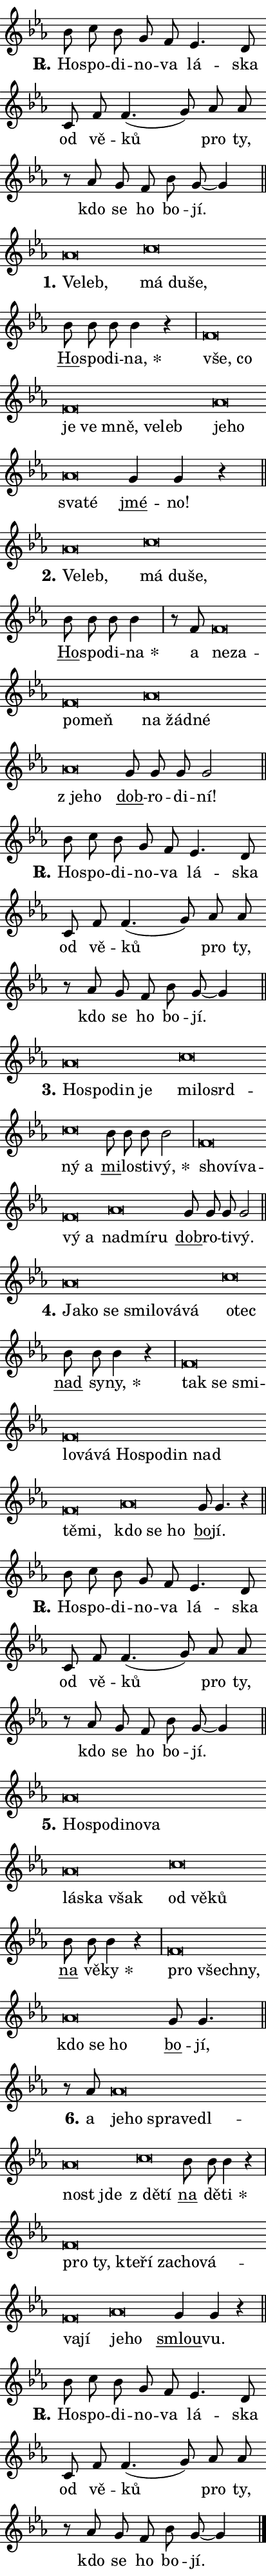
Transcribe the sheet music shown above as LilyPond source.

\version "2.24.0"
\header { tagline = "" }
\paper {
  indent = 0\cm
  top-margin = 0\cm
  right-margin = 0\cm
  bottom-margin = 0\cm
  left-margin = 0\cm
  paper-width = 7\cm
  page-breaking = #ly:one-page-breaking
  system-system-spacing.basic-distance = #11
  score-system-spacing.basic-distance = #11
  ragged-last = ##f
}


%% Author: Thomas Morley
%% https://lists.gnu.org/archive/html/lilypond-user/2020-05/msg00002.html
#(define (line-position grob)
"Returns position of @var[grob} in current system:
   @code{'start}, if at first time-step
   @code{'end}, if at last time-step
   @code{'middle} otherwise
"
  (let* ((col (ly:item-get-column grob))
         (ln (ly:grob-object col 'left-neighbor))
         (rn (ly:grob-object col 'right-neighbor))
         (col-to-check-left (if (ly:grob? ln) ln col))
         (col-to-check-right (if (ly:grob? rn) rn col))
         (break-dir-left
           (and
             (ly:grob-property col-to-check-left 'non-musical #f)
             (ly:item-break-dir col-to-check-left)))
         (break-dir-right
           (and
             (ly:grob-property col-to-check-right 'non-musical #f)
             (ly:item-break-dir col-to-check-right))))
        (cond ((eqv? 1 break-dir-left) 'start)
              ((eqv? -1 break-dir-right) 'end)
              (else 'middle))))

#(define (tranparent-at-line-position vctor)
  (lambda (grob)
  "Relying on @code{line-position} select the relevant enry from @var{vctor}.
Used to determine transparency,"
    (case (line-position grob)
      ((end) (not (vector-ref vctor 0)))
      ((middle) (not (vector-ref vctor 1)))
      ((start) (not (vector-ref vctor 2))))))

noteHeadBreakVisibility =
#(define-music-function (break-visibility)(vector?)
"Makes @code{NoteHead}s transparent relying on @var{break-visibility}"
#{
  \override NoteHead.transparent =
    #(tranparent-at-line-position break-visibility)
#})

#(define delete-ledgers-for-transparent-note-heads
  (lambda (grob)
    "Reads whether a @code{NoteHead} is transparent.
If so this @code{NoteHead} is removed from @code{'note-heads} from
@var{grob}, which is supposed to be @code{LedgerLineSpanner}.
As a result ledgers are not printed for this @code{NoteHead}"
    (let* ((nhds-array (ly:grob-object grob 'note-heads))
           (nhds-list
             (if (ly:grob-array? nhds-array)
                 (ly:grob-array->list nhds-array)
                 '()))
           ;; Relies on the transparent-property being done before
           ;; Staff.LedgerLineSpanner.after-line-breaking is executed.
           ;; This is fragile ...
           (to-keep
             (remove
               (lambda (nhd)
                 (ly:grob-property nhd 'transparent #f))
               nhds-list)))
      ;; TODO find a better method to iterate over grob-arrays, similiar
      ;; to filter/remove etc for lists
      ;; For now rebuilt from scratch
      (set! (ly:grob-object grob 'note-heads)  '())
      (for-each
        (lambda (nhd)
          (ly:pointer-group-interface::add-grob grob 'note-heads nhd))
        to-keep))))

hideNotes = {
  \noteHeadBreakVisibility #begin-of-line-visible
}
unHideNotes = {
  \noteHeadBreakVisibility #all-visible
}

% work-around for resetting accidentals
% https://lilypond.org/doc/v2.23/Documentation/notation/displaying-rhythms#unmetered-music
cadenzaMeasure = {
  \cadenzaOff
  \partial 1024 s1024
  \cadenzaOn
}

#(define-markup-command (accent layout props text) (markup?)
  "Underline accented syllable"
  (interpret-markup layout props
    #{\markup \override #'(offset . 4.3) \underline { #text }#}))

responsum = \markup \concat {
  "R" \hspace #-1.05 \path #0.1 #'((moveto 0 0.07) (lineto 0.9 0.8)) \hspace #0.05 "."
}

\layout {
    \context {
        \Staff
        \remove "Time_signature_engraver"
        \override LedgerLineSpanner.after-line-breaking = #delete-ledgers-for-transparent-note-heads
    }
    \context {
        \Voice {
            \override NoteHead.output-attributes = #'((class . "notehead"))
            \override Hairpin.height = #0.55
        }
    }
    \context {
        \Lyrics {
            \override StanzaNumber.output-attributes = #'((class . "stanzanumber"))
            \override LyricSpace.minimum-distance = #0.9
            \override LyricText.font-name = #"TeX Gyre Schola"
            \override LyricText.font-size = 1
            \override StanzaNumber.font-name = #"TeX Gyre Schola Bold"
            \override StanzaNumber.font-size = 1
        }
    }
}

% magnetic-lyrics.ily
%
%   written by
%     Jean Abou Samra <jean@abou-samra.fr>
%     Werner Lemberg <wl@gnu.org>
%
%   adapted by
%     Jiri Hon <jiri.hon@gmail.com>
%
% Version 2022-Apr-15

% https://www.mail-archive.com/lilypond-user@gnu.org/msg149350.html

#(define (Left_hyphen_pointer_engraver context)
   "Collect syllable-hyphen-syllable occurrences in lyrics and store
them in properties.  This engraver only looks to the left.  For
example, if the lyrics input is @code{foo -- bar}, it does the
following.

@itemize @bullet
@item
Set the @code{text} property of the @code{LyricHyphen} grob between
@q{foo} and @q{bar} to @code{foo}.

@item
Set the @code{left-hyphen} property of the @code{LyricText} grob with
text @q{foo} to the @code{LyricHyphen} grob between @q{foo} and
@q{bar}.
@end itemize

Use this auxiliary engraver in combination with the
@code{lyric-@/text::@/apply-@/magnetic-@/offset!} hook."
   (let ((hyphen #f)
         (text #f))
     (make-engraver
      (acknowledgers
       ((lyric-syllable-interface engraver grob source-engraver)
        (set! text grob)))
      (end-acknowledgers
       ((lyric-hyphen-interface engraver grob source-engraver)
        ;(when (not (grob::has-interface grob 'lyric-space-interface))
          (set! hyphen grob)));)
      ((stop-translation-timestep engraver)
       (when (and text hyphen)
         (ly:grob-set-object! text 'left-hyphen hyphen))
       (set! text #f)
       (set! hyphen #f)))))

#(define (lyric-text::apply-magnetic-offset! grob)
   "If the space between two syllables is less than the value in
property @code{LyricText@/.details@/.squash-threshold}, move the right
syllable to the left so that it gets concatenated with the left
syllable.

Use this function as a hook for
@code{LyricText@/.after-@/line-@/breaking} if the
@code{Left_@/hyphen_@/pointer_@/engraver} is active."
   (let ((hyphen (ly:grob-object grob 'left-hyphen #f)))
     (when hyphen
       (let ((left-text (ly:spanner-bound hyphen LEFT)))
         (when (grob::has-interface left-text 'lyric-syllable-interface)
           (let* ((common (ly:grob-common-refpoint grob left-text X))
                  (this-x-ext (ly:grob-extent grob common X))
                  (left-x-ext
                   (begin
                     ;; Trigger magnetism for left-text.
                     (ly:grob-property left-text 'after-line-breaking)
                     (ly:grob-extent left-text common X)))
                  ;; `delta` is the gap width between two syllables.
                  (delta (- (interval-start this-x-ext)
                            (interval-end left-x-ext)))
                  (details (ly:grob-property grob 'details))
                  (threshold (assoc-get 'squash-threshold details 0.2)))
             (when (< delta threshold)
               (let* (;; We have to manipulate the input text so that
                      ;; ligatures crossing syllable boundaries are not
                      ;; disabled.  For languages based on the Latin
                      ;; script this is essentially a beautification.
                      ;; However, for non-Western scripts it can be a
                      ;; necessity.
                      (lt (ly:grob-property left-text 'text))
                      (rt (ly:grob-property grob 'text))
                      (is-space (grob::has-interface hyphen 'lyric-space-interface))
                      (space (if is-space " " ""))
                      (space-markup (grob-interpret-markup grob " "))
                      (space-size (interval-length (ly:stencil-extent space-markup X)))
                      (extra-delta (if is-space space-size 0))
                      ;; Append new syllable.
                      (ltrt-space (if (and (string? lt) (string? rt))
                                (string-append lt space rt)
                                (make-concat-markup (list lt space rt))))
                      ;; Right-align `ltrt` to the right side.
                      (ltrt-space-markup (grob-interpret-markup
                               grob
                               (make-translate-markup
                                (cons (interval-length this-x-ext) 0)
                                (make-right-align-markup ltrt-space)))))
                 (begin
                   ;; Don't print `left-text`.
                   (ly:grob-set-property! left-text 'stencil #f)
                   ;; Set text and stencil (which holds all collected
                   ;; syllables so far) and shift it to the left.
                   (ly:grob-set-property! grob 'text ltrt-space)
                   (ly:grob-set-property! grob 'stencil ltrt-space-markup)
                   (ly:grob-translate-axis! grob (- (- delta extra-delta)) X))))))))))


#(define (lyric-hyphen::displace-bounds-first grob)
   ;; Make very sure this callback isn't triggered too early.
   (let ((left (ly:spanner-bound grob LEFT))
         (right (ly:spanner-bound grob RIGHT)))
     (ly:grob-property left 'after-line-breaking)
     (ly:grob-property right 'after-line-breaking)
     (ly:lyric-hyphen::print grob)))

squashThreshold = #0.4

\layout {
  \context {
    \Lyrics
    \consists #Left_hyphen_pointer_engraver
    \override LyricText.after-line-breaking =
      #lyric-text::apply-magnetic-offset!
    \override LyricHyphen.stencil = #lyric-hyphen::displace-bounds-first
    \override LyricText.details.squash-threshold = \squashThreshold
    \override LyricHyphen.minimum-distance = 0
    \override LyricHyphen.minimum-length = \squashThreshold
  }
}

squash = \override LyricText.details.squash-threshold = 9999
unSquash = \override LyricText.details.squash-threshold = \squashThreshold

left = \override LyricText.self-alignment-X = #LEFT
unLeft = \revert LyricText.self-alignment-X

starOffset = #(lambda (grob) 
                (let ((x_offset (ly:self-alignment-interface::aligned-on-x-parent grob)))
                  (if (= x_offset 0) 0 (+ x_offset 1.2))))

star = #(define-music-function (syllable)(string?)
"Append star separator at the end of a syllable"
#{
  \once \override LyricText.X-offset = #starOffset
  \lyricmode { \markup {
    #syllable
    \override #'((font-name . "TeX Gyre Schola Bold")) \hspace #0.2 \lower #0.65 \larger "*"
  } }
#})

starAccent = #(define-music-function (syllable)(string?)
"Append star separator at the end of a syllable and make accent"
#{
  \once \override LyricText.X-offset = #starOffset
  \lyricmode { \markup {
    \accent #syllable
    \override #'((font-name . "TeX Gyre Schola Bold")) \hspace #0.2 \lower #0.65 \larger "*"
  } }
#})

breath = #(define-music-function (syllable)(string?)
"Append breathing indicator at the end of a syllable"
#{
  \lyricmode { \markup { #syllable "+" } }
#})

optionalBreath = #(define-music-function (syllable)(string?)
"Append optional breathing indicator at the end of a syllable"
#{
  \lyricmode { \markup { #syllable "(+)" } }
#})


\score {
    <<
        \new Voice = "melody" { \cadenzaOn \key es \major \relative { bes'8 c bes g f es4. d8 \bar "" c f f4.( g8)] \bar "" as as \bar "" r as g f bes g~ g4 \cadenzaMeasure \bar "||" \break } }
        \new Lyrics \lyricsto "melody" { \lyricmode { \set stanza = \responsum
Ho -- spo -- di -- no -- va lá -- ska od vě -- ků pro ty, kdo se ho bo -- jí. } }
    >>
    \layout {}
}

\score {
    <<
        \new Voice = "melody" { \cadenzaOn \key es \major \relative { as'\breve*1/16 \hideNotes \breve*1/16 \bar "" \unHideNotes c\breve*1/16 \hideNotes \breve*1/16 \breve*1/16 \bar "" \unHideNotes \bar "" bes8 bes bes bes4 r \cadenzaMeasure \bar "|" f\breve*1/16 \hideNotes \breve*1/16 \bar "" \breve*1/16 \bar "" \breve*1/16 \bar "" \breve*1/16 \bar "" \breve*1/16 \breve*1/16 \bar "" \unHideNotes as\breve*1/16 \hideNotes \breve*1/16 \bar "" \breve*1/16 \breve*1/16 \bar "" \unHideNotes \bar "" g4 g r \cadenzaMeasure \bar "||" \break } }
        \new Lyrics \lyricsto "melody" { \lyricmode { \set stanza = "1."
\left Ve -- \squash leb, \left \unLeft \unSquash má \squash du -- še, \unLeft \unSquash \markup \accent Ho -- spo -- di -- \star na, \left vše, \squash co je ve mně, ve -- leb \left \unLeft \unSquash je -- \squash ho sva -- té \unLeft \unSquash \markup \accent jmé -- no! } }
    >>
    \layout {}
}

\score {
    <<
        \new Voice = "melody" { \cadenzaOn \key es \major \relative { as'\breve*1/16 \hideNotes \breve*1/16 \bar "" \unHideNotes c\breve*1/16 \hideNotes \breve*1/16 \breve*1/16 \bar "" \unHideNotes \bar "" bes8 bes bes bes4 \cadenzaMeasure \bar "|" r8 f8 f\breve*1/16 \hideNotes \breve*1/16 \bar "" \breve*1/16 \breve*1/16 \bar "" \unHideNotes as\breve*1/16 \hideNotes \breve*1/16 \bar "" \breve*1/16 \bar "" \breve*1/16 \breve*1/16 \bar "" \unHideNotes \bar "" g8 g g g2 \cadenzaMeasure \bar "||" \break } }
        \new Lyrics \lyricsto "melody" { \lyricmode { \set stanza = "2."
\left Ve -- \squash leb, \left \unLeft \unSquash má \squash du -- še, \unLeft \unSquash \markup \accent Ho -- spo -- di -- \star na a \left ne -- \squash za -- po -- meň \left \unLeft \unSquash na \squash žád -- né "z je" -- ho \unLeft \unSquash \markup \accent dob -- ro -- di -- ní! } }
    >>
    \layout {}
}

\score {
    <<
        \new Voice = "melody" { \cadenzaOn \key es \major \relative { bes'8 c bes g f es4. d8 \bar "" c f f4.( g8)] \bar "" as as \bar "" r as g f bes g~ g4 \cadenzaMeasure \bar "||" \break } }
        \new Lyrics \lyricsto "melody" { \lyricmode { \set stanza = \responsum
Ho -- spo -- di -- no -- va lá -- ska od vě -- ků pro ty, kdo se ho bo -- jí. } }
    >>
    \layout {}
}

\score {
    <<
        \new Voice = "melody" { \cadenzaOn \key es \major \relative { as'\breve*1/16 \hideNotes \breve*1/16 \bar "" \breve*1/16 \breve*1/16 \bar "" \unHideNotes c\breve*1/16 \hideNotes \breve*1/16 \bar "" \breve*1/16 \bar "" \breve*1/16 \breve*1/16 \bar "" \unHideNotes \bar "" bes8 bes bes bes2 \cadenzaMeasure \bar "|" f\breve*1/16 \hideNotes \breve*1/16 \bar "" \breve*1/16 \bar "" \breve*1/16 \breve*1/16 \bar "" \unHideNotes as\breve*1/16 \hideNotes \breve*1/16 \breve*1/16 \bar "" \unHideNotes \bar "" g8 g g g2 \cadenzaMeasure \bar "||" \break } }
        \new Lyrics \lyricsto "melody" { \lyricmode { \set stanza = "3."
\left Ho -- \squash spo -- din je \left \unLeft \unSquash mi -- \squash lo -- srd -- ný a \unLeft \unSquash \markup \accent mi -- lo -- sti -- \star vý, \left sho -- \squash ví -- va -- vý a \left \unLeft \unSquash nad -- \squash mí -- ru \unLeft \unSquash \markup \accent dob -- ro -- ti -- vý. } }
    >>
    \layout {}
}

\score {
    <<
        \new Voice = "melody" { \cadenzaOn \key es \major \relative { as'\breve*1/16 \hideNotes \breve*1/16 \bar "" \breve*1/16 \bar "" \breve*1/16 \bar "" \breve*1/16 \bar "" \breve*1/16 \breve*1/16 \bar "" \unHideNotes c\breve*1/16 \hideNotes \breve*1/16 \bar "" \unHideNotes \bar "" bes8 bes bes4 r \cadenzaMeasure \bar "|" f\breve*1/16 \hideNotes \breve*1/16 \bar "" \breve*1/16 \bar "" \breve*1/16 \bar "" \breve*1/16 \bar "" \breve*1/16 \bar "" \breve*1/16 \bar "" \breve*1/16 \bar "" \breve*1/16 \bar "" \breve*1/16 \bar "" \breve*1/16 \breve*1/16 \bar "" \unHideNotes as\breve*1/16 \hideNotes \breve*1/16 \breve*1/16 \bar "" \unHideNotes \bar "" g8 g4. r4 \cadenzaMeasure \bar "||" \break } }
        \new Lyrics \lyricsto "melody" { \lyricmode { \set stanza = "4."
\left Ja -- \squash ko se smi -- lo -- vá -- vá \left \unLeft \unSquash o -- \squash tec \unLeft \unSquash \markup \accent nad sy -- \star ny, \left tak \squash se smi -- lo -- vá -- vá Ho -- spo -- din nad tě -- mi, \left \unLeft \unSquash kdo \squash se ho \unLeft \unSquash \markup \accent bo -- jí. } }
    >>
    \layout {}
}

\score {
    <<
        \new Voice = "melody" { \cadenzaOn \key es \major \relative { bes'8 c bes g f es4. d8 \bar "" c f f4.( g8)] \bar "" as as \bar "" r as g f bes g~ g4 \cadenzaMeasure \bar "||" \break } }
        \new Lyrics \lyricsto "melody" { \lyricmode { \set stanza = \responsum
Ho -- spo -- di -- no -- va lá -- ska od vě -- ků pro ty, kdo se ho bo -- jí. } }
    >>
    \layout {}
}

\score {
    <<
        \new Voice = "melody" { \cadenzaOn \key es \major \relative { as'\breve*1/16 \hideNotes \breve*1/16 \bar "" \breve*1/16 \bar "" \breve*1/16 \bar "" \breve*1/16 \bar "" \breve*1/16 \bar "" \breve*1/16 \breve*1/16 \bar "" \unHideNotes c\breve*1/16 \hideNotes \breve*1/16 \breve*1/16 \bar "" \unHideNotes \bar "" bes8 bes bes4 r \cadenzaMeasure \bar "|" f\breve*1/16 \hideNotes \breve*1/16 \breve*1/16 \bar "" \unHideNotes as\breve*1/16 \hideNotes \breve*1/16 \breve*1/16 \bar "" \unHideNotes \bar "" g8 g4. \cadenzaMeasure \bar "||" \break } }
        \new Lyrics \lyricsto "melody" { \lyricmode { \set stanza = "5."
\left Ho -- \squash spo -- di -- no -- va lá -- ska však \left \unLeft \unSquash od \squash vě -- ků \unLeft \unSquash \markup \accent na vě -- \star ky \left pro \squash všech -- ny, \left \unLeft \unSquash kdo \squash se ho \unLeft \unSquash \markup \accent bo -- jí, } }
    >>
    \layout {}
}

\score {
    <<
        \new Voice = "melody" { \cadenzaOn \key es \major \relative { r8 as'8 as\breve*1/16 \hideNotes \breve*1/16 \bar "" \breve*1/16 \bar "" \breve*1/16 \bar "" \breve*1/16 \bar "" \breve*1/16 \breve*1/16 \bar "" \unHideNotes c\breve*1/16 \hideNotes \breve*1/16 \bar "" \unHideNotes \bar "" bes8 bes bes4 r \cadenzaMeasure \bar "|" f\breve*1/16 \hideNotes \breve*1/16 \bar "" \breve*1/16 \bar "" \breve*1/16 \bar "" \breve*1/16 \bar "" \breve*1/16 \bar "" \breve*1/16 \bar "" \breve*1/16 \breve*1/16 \bar "" \unHideNotes as\breve*1/16 \hideNotes \breve*1/16 \bar "" \unHideNotes \bar "" g4 g r \cadenzaMeasure \bar "||" \break } }
        \new Lyrics \lyricsto "melody" { \lyricmode { \set stanza = "6."
a \left je -- \squash ho spra -- ve -- dl -- nost jde \left \unLeft \unSquash "z dě" -- \squash tí \unLeft \unSquash \markup \accent na dě -- \star ti \left pro \squash ty, kte -- ří za -- cho -- vá -- va -- jí \left \unLeft \unSquash je -- \squash ho \unLeft \unSquash \markup \accent smlou -- vu. } }
    >>
    \layout {}
}

\score {
    <<
        \new Voice = "melody" { \cadenzaOn \key es \major \relative { bes'8 c bes g f es4. d8 \bar "" c f f4.( g8)] \bar "" as as \bar "" r as g f bes g~ g4 \cadenzaMeasure \bar "||" \break } \bar "|." }
        \new Lyrics \lyricsto "melody" { \lyricmode { \set stanza = \responsum
Ho -- spo -- di -- no -- va lá -- ska od vě -- ků pro ty, kdo se ho bo -- jí. } }
    >>
    \layout {}
}
